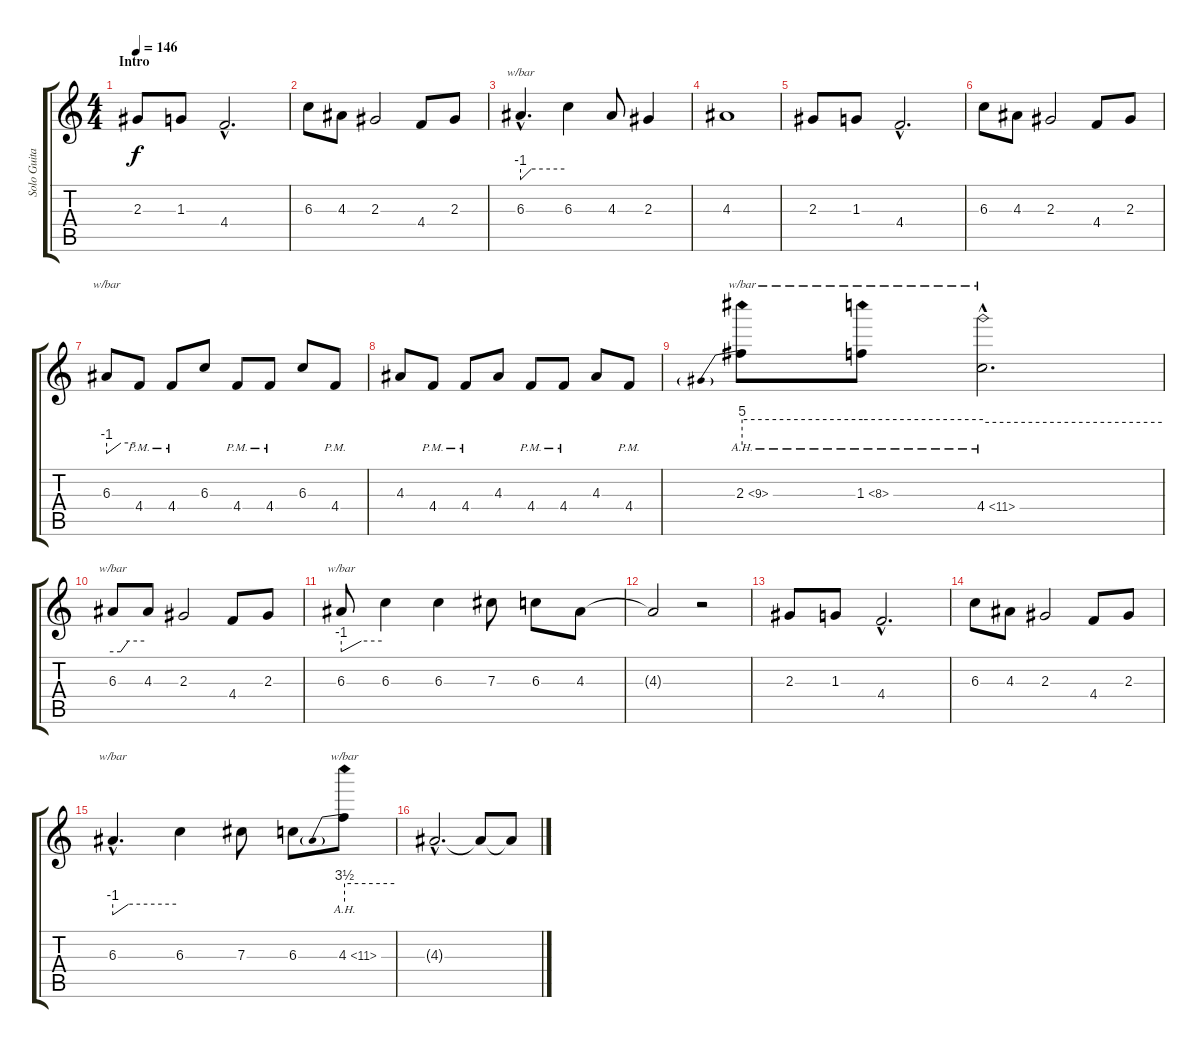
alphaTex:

\track ("Solo Guitar" "Solo Guita") {instrument distortionguitar}
\staff {score tabs}
\tuning (Eb4 Bb3 Gb3 Db3 Ab2 Eb2) {hide}
\ts (4 4)
\section ("" "Intro")
\tempo 146
\clef g2
\ks c
2.3.8{dy f instrument distortionguitar} 1.3.8 4.4{hac}.2{d} |
6.3.8 4.3.8 2.3.2 4.4.8 2.3.8 |
6.3{hac}.4{d tbe (custom default 0 -4 15 0 60 0)} 6.3.4 4.3.8 2.3.4 |
4.3.1 |
2.3.8 1.3.8 4.4{hac}.2{d} |
6.3.8 4.3.8 2.3.2 4.4.8 2.3.8 |
6.3.8{tbe (custom default 0 -4 30 0 60 0)} 4.4{pm}.8 4.4{pm}.8 6.3.8 4.4{pm}.8 4.4{pm}.8 6.3.8 4.4{pm}.8 |
4.3.8 4.4{pm}.8 4.4{pm}.8 4.3.8 4.4{pm}.8 4.4{pm}.8 4.3.8 4.4{pm}.8 |
2.3{ah 7}.8{tbe (predive default 0 20 60 20)} 1.3{ah 7}.8{tbe (hold default 0 20 60 20)} 4.4{ah 7 hac}.2{d tbe (hold default 0 14 60 14)} |
6.3.8{tbe (custom default 0 -4 15 -4 30 0 60 0)} 4.3.8 2.3.2 4.4.8 2.3.8 |
6.3.8{tbe (custom default 0 -4 30 0 60 0)} 6.3.4 6.3.4 7.3.8 6.3.8 4.3.8 |
4.3{t}.2 r.2 |
2.3.8 1.3.8 4.4{hac}.2{d} |
6.3.8 4.3.8 2.3.2 4.4.8 2.3.8 |
6.3{hac}.4{d tbe (custom default 0 -4 15 0 60 0)} 6.3.4 7.3.8 6.3.8 4.3{ah 7}.8{tbe (predive default 0 14 60 14)} |
4.3{hac t}.2{d} 4.3{t}.8 4.3{t}.8{volume 0}
